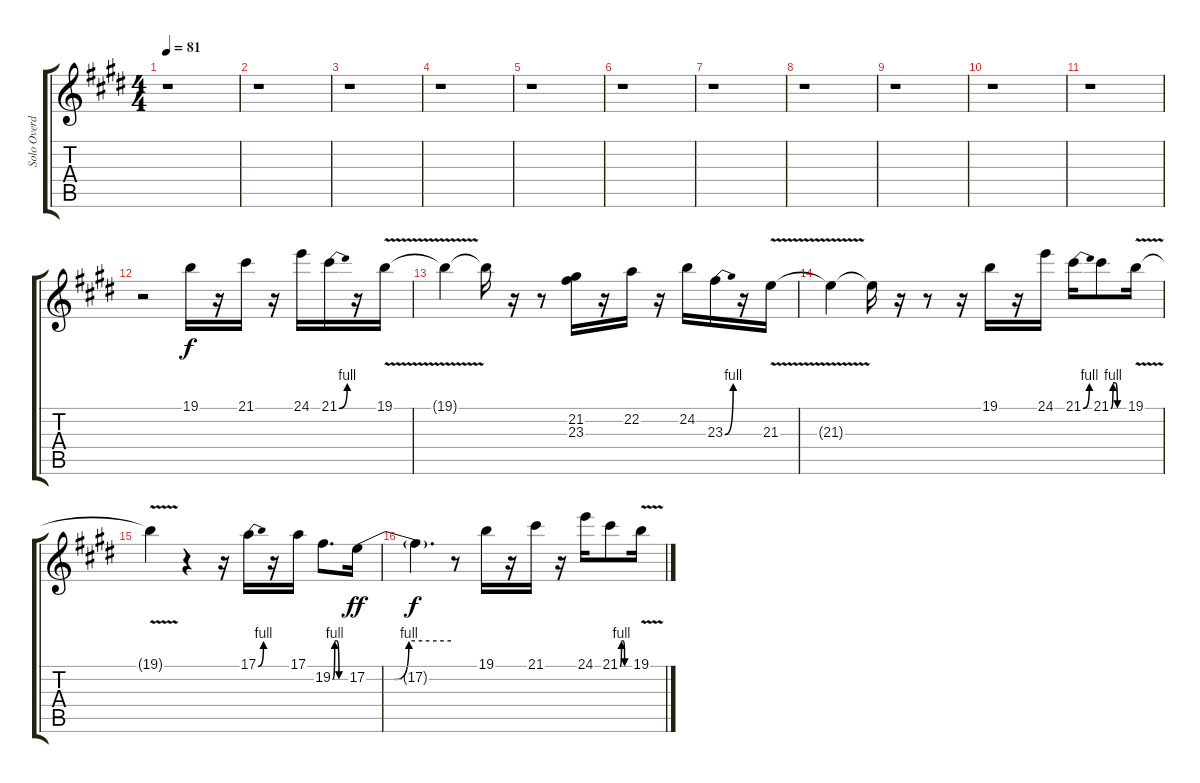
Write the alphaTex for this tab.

\track ("Solo Overdub" "Solo Overd") {instrument recorder}
\staff {score tabs}
\tuning (E4 B3 G3 D3 A2 E2) {hide}
\ts (4 4)
\tempo 81
\clef g2
\ks c#minor
r.1{dy f} |
\ks e
r.1 |
\ks c#minor
r.1 |
r.1 |
r.1 |
\ks e
r.1 |
\ks c#minor
r.1 |
r.1 |
r.1 |
\ks e
r.1 |
\ks c#minor
r.1 |
r.2 19.1.16 r.16 21.1.16 r.16 24.1.16 21.1{be (bend 0 0 60 4)}.16 r.16 19.1{v}.16 |
19.1{t}.4 19.1{t}.16 r.16 r.8 (21.2 23.3).16 r.16 22.2.16 r.16 24.2.16 23.3{be (bend 0 0 60 4)}.16 r.16 21.3{v}.16 |
\ks e
21.3{t}.4 21.3{t}.16 r.16 r.8 r.16 19.1.16 r.16 24.1.16 21.1{be (bend 0 0 60 4)}.16 21.1{be (custom 0 0 10 4 20 4 30 0 60 0)}.8 19.1{v}.16 |
\ks c#minor
19.1{t}.4 r.4 r.16 17.1{be (bend 0 0 60 4)}.16 r.16 17.1.16 19.2{be (custom 0 0 10 4 20 4 30 0 60 0)}.8{d} 17.2{be (custom 0 0 20 0 30 4 60 4)}.16{dy ff} |
17.2{t}.4{d dy f} r.8 19.1.16 r.16 21.1.16 r.16 24.1.16 21.1{be (custom 0 0 10 4 20 4 30 0 60 0)}.8 19.1{v}.16
